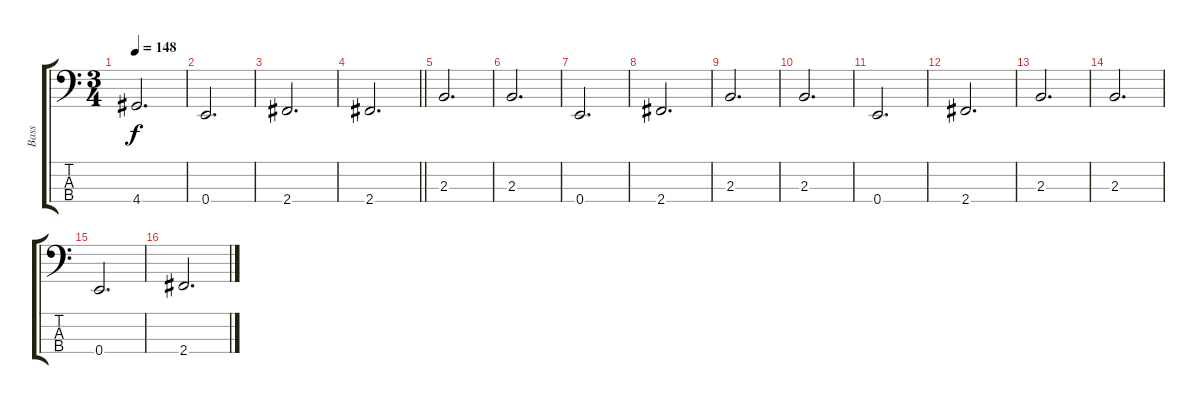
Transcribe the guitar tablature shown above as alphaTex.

\track ("Bass" "Bass") {instrument fretlessbass}
\staff {score tabs}
\tuning (G2 D2 A1 E1) {hide}
\ts (3 4)
\tempo 148
\clef f4
\ks c
4.4.2{d dy f} |
0.4.2{d} |
2.4.2{d} |
\barLineRight lightlight
2.4.2{d} |
2.3.2{d} |
2.3.2{d} |
0.4.2{d} |
2.4.2{d} |
2.3.2{d} |
2.3.2{d} |
0.4.2{d} |
2.4.2{d} |
2.3.2{d} |
2.3.2{d} |
0.4.2{d} |
2.4.2{d}
